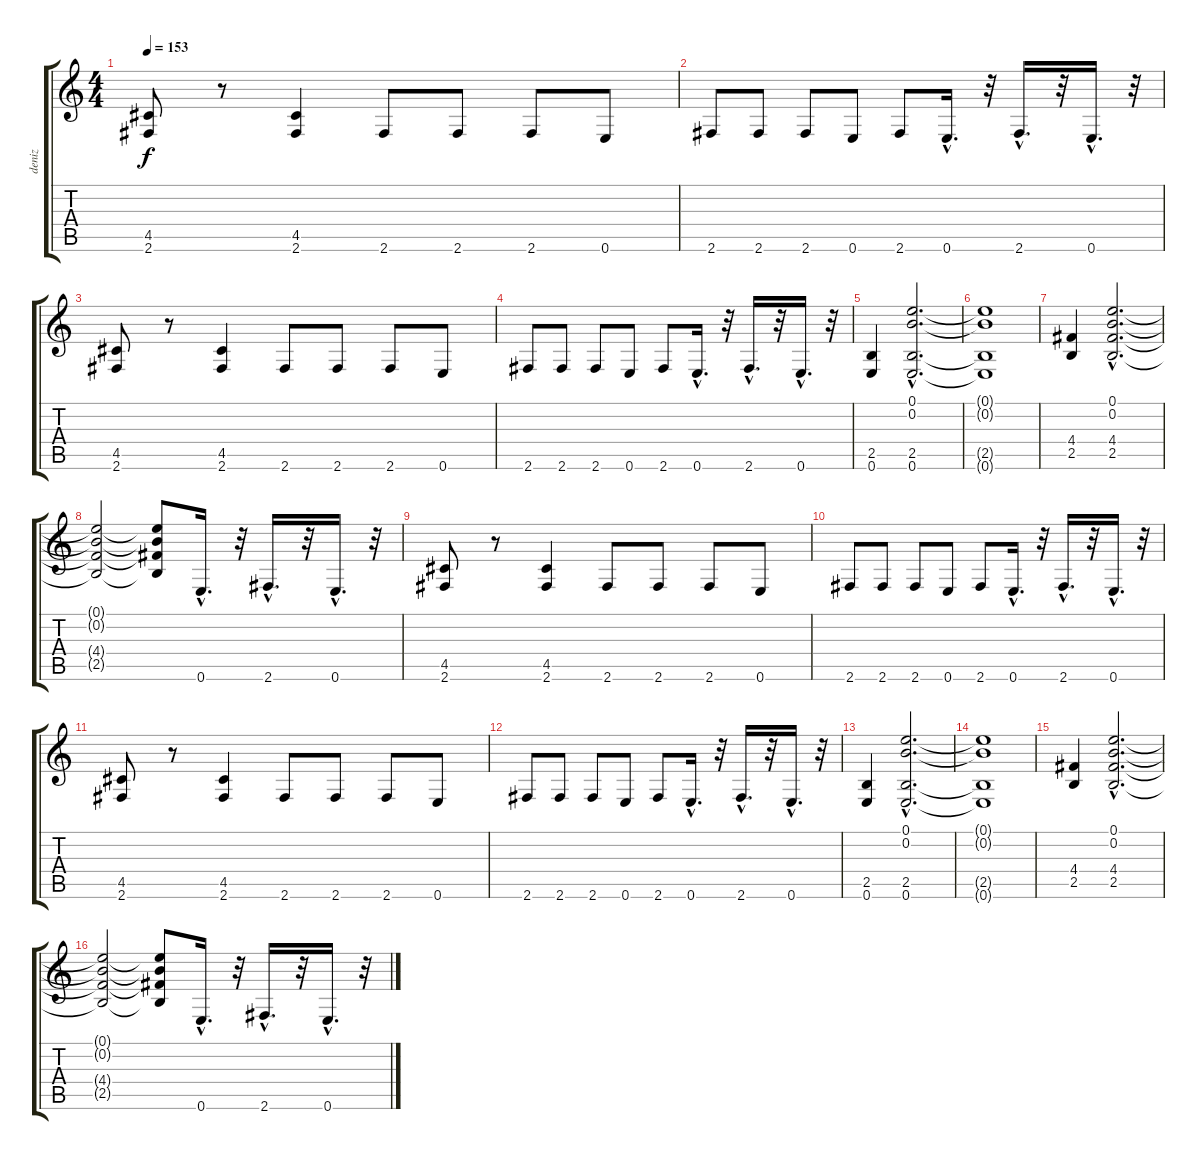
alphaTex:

\track ("deniz" "deniz") {instrument distortionguitar}
\staff {score tabs}
\tuning (E4 B3 G3 D3 A2 E2) {hide}
\ts (4 4)
\tempo 153
\clef g2
\ks c
(4.5 2.6).8{dy f} r.8 (4.5 2.6).4 2.6.8 2.6.8 2.6.8 0.6.8 |
2.6.8 2.6.8 2.6.8 0.6.8 2.6.8 0.6{hac}.16{d} r.32 2.6{hac}.16{d} r.32 0.6{hac}.16{d} r.32 |
(4.5 2.6).8 r.8 (4.5 2.6).4 2.6.8 2.6.8 2.6.8 0.6.8 |
2.6.8 2.6.8 2.6.8 0.6.8 2.6.8 0.6{hac}.16{d} r.32 2.6{hac}.16{d} r.32 0.6{hac}.16{d} r.32 |
(2.5 0.6).4 (0.1{hac} 0.2{hac} 2.5{hac} 0.6{hac}).2{d} |
(0.1{t} 0.2{t} 2.5{t} 0.6{t}).1 |
(4.4 2.5).4 (0.1{hac} 0.2{hac} 4.4{hac} 2.5{hac}).2{d} |
(0.1{t} 0.2{t} 4.4{t} 2.5{t}).2 (0.1{t} 0.2{t} 4.4{t} 2.5{t}).8 0.6{hac}.16{d} r.32 2.6{hac}.16{d} r.32 0.6{hac}.16{d} r.32 |
(4.5 2.6).8 r.8 (4.5 2.6).4 2.6.8 2.6.8 2.6.8 0.6.8 |
2.6.8 2.6.8 2.6.8 0.6.8 2.6.8 0.6{hac}.16{d} r.32 2.6{hac}.16{d} r.32 0.6{hac}.16{d} r.32 |
(4.5 2.6).8 r.8 (4.5 2.6).4 2.6.8 2.6.8 2.6.8 0.6.8 |
2.6.8 2.6.8 2.6.8 0.6.8 2.6.8 0.6{hac}.16{d} r.32 2.6{hac}.16{d} r.32 0.6{hac}.16{d} r.32 |
(2.5 0.6).4 (0.1{hac} 0.2{hac} 2.5{hac} 0.6{hac}).2{d} |
(0.1{t} 0.2{t} 2.5{t} 0.6{t}).1 |
(4.4 2.5).4 (0.1{hac} 0.2{hac} 4.4{hac} 2.5{hac}).2{d} |
(0.1{t} 0.2{t} 4.4{t} 2.5{t}).2 (0.1{t} 0.2{t} 4.4{t} 2.5{t}).8 0.6{hac}.16{d} r.32 2.6{hac}.16{d} r.32 0.6{hac}.16{d} r.32
